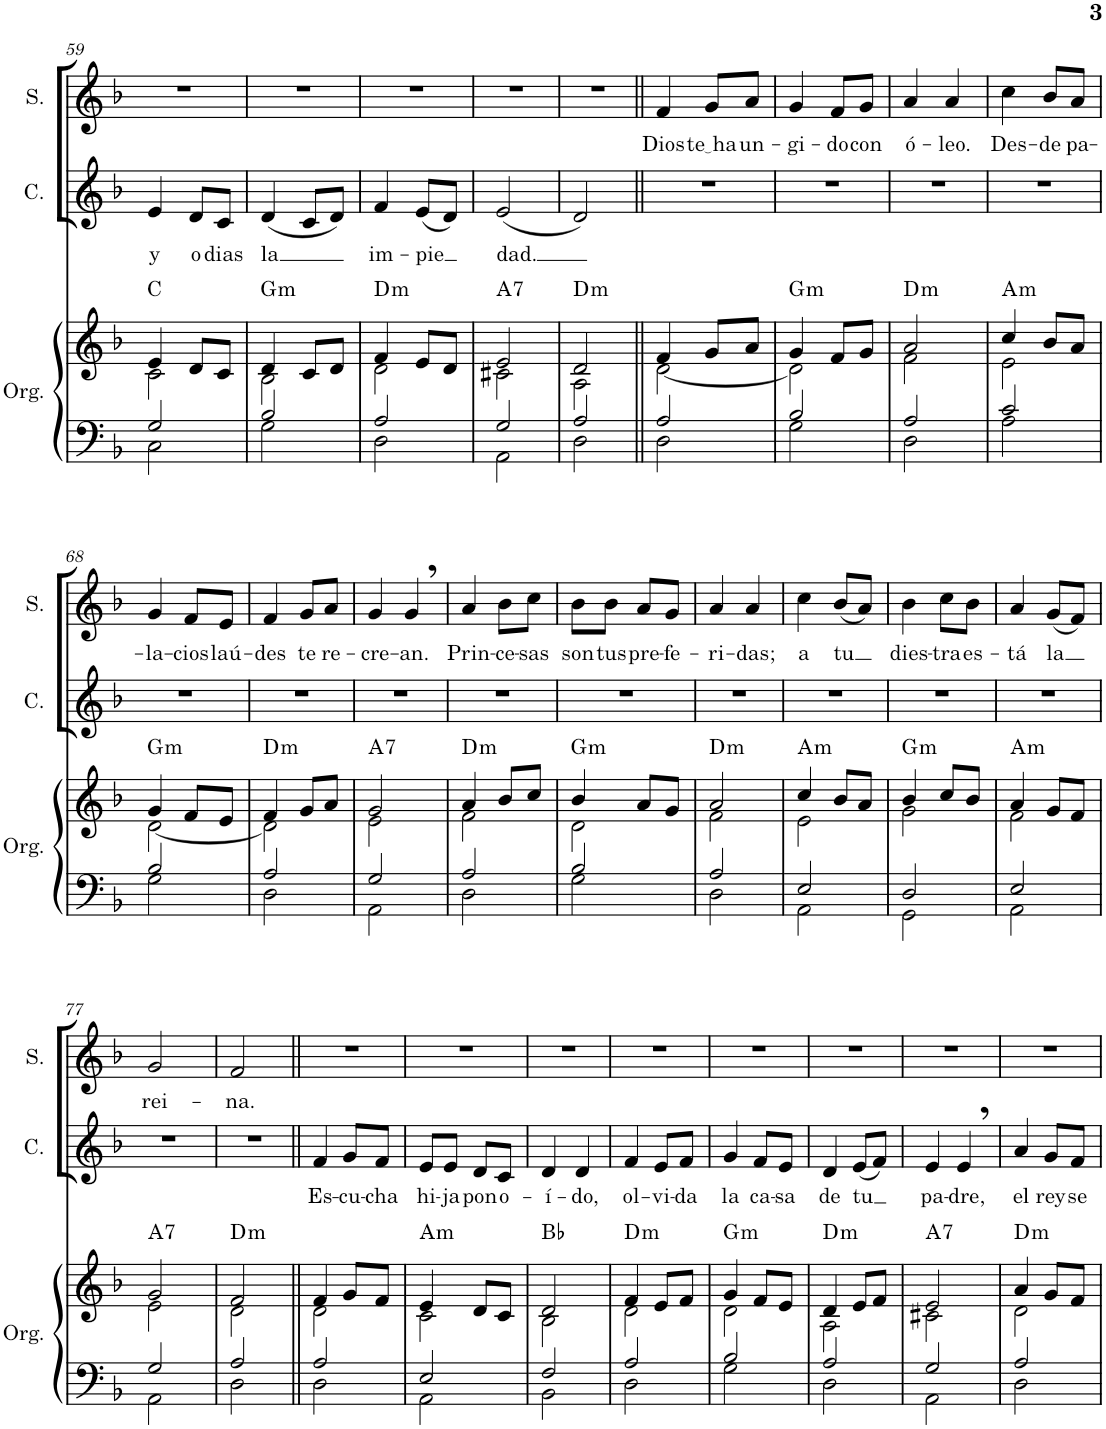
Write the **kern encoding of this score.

**kern	**kern	**harte	**kern	**text	**kern	**text
*part3	*part3	*part3	*part2	*part2	*part1	*part1
*staff4	*staff3	*	*staff2	*staff2	*staff1	*staff1
*I"Órgano	*	*	*I"Contralto	*	*I"Soprano	*
*	*	*	*I'C.	*	*I'S.	*
!!LO:PB:g=z
*clefF4	*clefG2	*	*clefG2	*	*clefG2	*
*k[b-]	*k[b-]	*	*k[b-]	*	*k[b-]	*
*M2/4	*M2/4	*	*M2/4	*	*M2/4	*
=59	=59	=59	=59	=59	=59	=59
*^	*^	*	*	*	*	*
!	!	!	!	!	!	!LO:LY:b	!	!
2G/	2C\	4e/	2c\	C:maj	4e/	y	2r	.
!	!	!	!	!	!	!LO:LY:b	!	!
.	.	8d/L	.	.	8d/L	o	.	.
!	!	!	!	!	!	!LO:LY:b	!	!
.	.	8c/J	.	.	8c/J	-dias	.	.
=60	=60	=60	=60	=60	=60	=60	=60	=60
!	!	!	!	!LO:H:kt=m	!	!LO:LY:b	!	!
2B-/	2G\	4d/	2B-\	G:min	(4d/	la	2r	.
.	.	8c/L	.	.	8c/L	.	.	.
.	.	8d/J	.	.	8d/J)	.	.	.
=61	=61	=61	=61	=61	=61	=61	=61	=61
!	!	!	!	!LO:H:kt=m	!	!LO:LY:b	!	!
2A/	2D\	4f/	2d\	D:min	4f/	im-	2r	.
!	!	!	!	!	!	!LO:LY:b	!	!
.	.	8e/L	.	.	(8e/L	-pie	.	.
.	.	8d/J	.	.	8d/J)	.	.	.
=62	=62	=62	=62	=62	=62	=62	=62	=62
!	!	!	!	!LO:H:kt=7	!	!LO:LY:b	!	!
2G/	2AA\	2e/	2c#X\	A:7	(2e/	-dad.	2r	.
=63	=63	=63	=63	=63	=63	=63	=63	=63
!	!	!	!	!LO:H:kt=m	!	!	!	!
2A/	2D\	2d/	2A\	D:min	2d/)	.	2r	.
=64||	=64||	=64||	=64||	=64||	=64||	=64||	=64||	=64||
!	!	!	!	!	!	!	!	!LO:LY:b
2A/	2D\	4f/	[2d\	.	2r	.	4f/	Dios
!	!	!	!	!	!	!	!	!LO:LY:b
.	.	8g/L	.	.	.	.	8g/L	te ha
!	!	!	!	!	!	!	!	!LO:LY:b
.	.	8a/J	.	.	.	.	8a/J	un-
=65	=65	=65	=65	=65	=65	=65	=65	=65
!	!	!	!	!LO:H:kt=m	!	!	!	!LO:LY:b
2B-/	2G\	4g/	2d\]	G:min	2r	.	4g/	-gi-
!	!	!	!	!	!	!	!	!LO:LY:b
.	.	8f/L	.	.	.	.	8f/L	-do
!	!	!	!	!	!	!	!	!LO:LY:b
.	.	8g/J	.	.	.	.	8g/J	con
=66	=66	=66	=66	=66	=66	=66	=66	=66
!	!	!	!	!LO:H:kt=m	!	!	!	!LO:LY:b
2A/	2D\	2a/	2f\	D:min	2r	.	4a/	ó-
!	!	!	!	!	!	!	!	!LO:LY:b
.	.	.	.	.	.	.	4a/	-leo.
=67	=67	=67	=67	=67	=67	=67	=67	=67
!	!	!	!	!LO:H:kt=m	!	!	!	!LO:LY:b
2c/	2A\	4cc/	2e\	A:min	2r	.	4cc\	Des-
!	!	!	!	!	!	!	!	!LO:LY:b
.	.	8b-/L	.	.	.	.	8b-/L	-de
!	!	!	!	!	!	!	!	!LO:LY:b
.	.	8a/J	.	.	.	.	8a/J	pa-
!!LO:LB:g=z
=68	=68	=68	=68	=68	=68	=68	=68	=68
!	!	!	!	!LO:H:kt=m	!	!	!	!LO:LY:b
2B-/	2G\	4g/	[2d\	G:min	2r	.	4g/	-la-
!	!	!	!	!	!	!	!	!LO:LY:b
.	.	8f/L	.	.	.	.	8f/L	-cios
!	!	!	!	!	!	!	!	!LO:LY:b
.	.	8e/J	.	.	.	.	8e/J	laú-
=69	=69	=69	=69	=69	=69	=69	=69	=69
!	!	!	!	!LO:H:kt=m	!	!	!	!LO:LY:b
2A/	2D\	4f/	2d\]	D:min	2r	.	4f/	-des
!	!	!	!	!	!	!	!	!LO:LY:b
.	.	8g/L	.	.	.	.	8g/L	te
!	!	!	!	!	!	!	!	!LO:LY:b
.	.	8a/J	.	.	.	.	8a/J	re-
=70	=70	=70	=70	=70	=70	=70	=70	=70
!	!	!	!	!LO:H:kt=7	!	!	!	!LO:LY:b
2G/	2AA\	2g/	2e\	A:7	2r	.	4g/	-cre-
!	!	!	!	!	!	!	!	!LO:LY:b
.	.	.	.	.	.	.	4g,/	-an.
=71	=71	=71	=71	=71	=71	=71	=71	=71
!	!	!	!	!LO:H:kt=m	!	!	!	!LO:LY:b
2A/	2D\	4a/	2f\	D:min	2r	.	4a/	Prin-
!	!	!	!	!	!	!	!	!LO:LY:b
.	.	8b-/L	.	.	.	.	8b-\L	-ce-
!	!	!	!	!	!	!	!	!LO:LY:b
.	.	8cc/J	.	.	.	.	8cc\J	-sas
=72	=72	=72	=72	=72	=72	=72	=72	=72
!	!	!	!	!LO:H:kt=m	!	!	!	!LO:LY:b
2B-/	2G\	4b-/	2d\	G:min	2r	.	8b-\L	son
!	!	!	!	!	!	!	!	!LO:LY:b
.	.	.	.	.	.	.	8b-\J	tus
!	!	!	!	!	!	!	!	!LO:LY:b
.	.	8a/L	.	.	.	.	8a/L	pre-
!	!	!	!	!	!	!	!	!LO:LY:b
.	.	8g/J	.	.	.	.	8g/J	-fe-
=73	=73	=73	=73	=73	=73	=73	=73	=73
!	!	!	!	!LO:H:kt=m	!	!	!	!LO:LY:b
2A/	2D\	2a/	2f\	D:min	2r	.	4a/	-ri-
!	!	!	!	!	!	!	!	!LO:LY:b
.	.	.	.	.	.	.	4a/	-das;
=74	=74	=74	=74	=74	=74	=74	=74	=74
!	!	!	!	!LO:H:kt=m	!	!	!	!LO:LY:b
2E/	2AA\	4cc/	2e\	A:min	2r	.	4cc\	a
!	!	!	!	!	!	!	!	!LO:LY:b
.	.	8b-/L	.	.	.	.	(8b-/L	tu
.	.	8a/J	.	.	.	.	8a/J)	.
=75	=75	=75	=75	=75	=75	=75	=75	=75
!	!	!	!	!LO:H:kt=m	!	!	!	!LO:LY:b
2D/	2GG\	4b-/	2g\	G:min	2r	.	4b-\	dies-
!	!	!	!	!	!	!	!	!LO:LY:b
.	.	8cc/L	.	.	.	.	8cc\L	-tra
!	!	!	!	!	!	!	!	!LO:LY:b
.	.	8b-/J	.	.	.	.	8b-\J	es-
=76	=76	=76	=76	=76	=76	=76	=76	=76
!	!	!	!	!LO:H:kt=m	!	!	!	!LO:LY:b
2E/	2AA\	4a/	2f\	A:min	2r	.	4a/	-tá
!	!	!	!	!	!	!	!	!LO:LY:b
.	.	8g/L	.	.	.	.	(8g/L	la
.	.	8f/J	.	.	.	.	8f/J)	.
!!LO:LB:g=z
=77	=77	=77	=77	=77	=77	=77	=77	=77
!	!	!	!	!LO:H:kt=7	!	!	!	!LO:LY:b
2G/	2AA\	2g/	2e\	A:7	2r	.	2g/	rei-
=78	=78	=78	=78	=78	=78	=78	=78	=78
!	!	!	!	!LO:H:kt=m	!	!	!	!LO:LY:b
2A/	2D\	2f/	2d\	D:min	2r	.	2f/	-na.
=79||	=79||	=79||	=79||	=79||	=79||	=79||	=79||	=79||
!	!	!	!	!	!	!LO:LY:b	!	!
2A/	2D\	4f/	2d\	.	4f/	Es-	2r	.
!	!	!	!	!	!	!LO:LY:b	!	!
.	.	8g/L	.	.	8g/L	-cu-	.	.
!	!	!	!	!	!	!LO:LY:b	!	!
.	.	8f/J	.	.	8f/J	-cha	.	.
=80	=80	=80	=80	=80	=80	=80	=80	=80
!	!	!	!	!LO:H:kt=m	!	!LO:LY:b	!	!
2E/	2AA\	4e/	2c\	A:min	8e/L	hi-	2r	.
!	!	!	!	!	!	!LO:LY:b	!	!
.	.	.	.	.	8e/J	-ja	.	.
!	!	!	!	!	!	!LO:LY:b	!	!
.	.	8d/L	.	.	8d/L	pon	.	.
!	!	!	!	!	!	!LO:LY:b	!	!
.	.	8c/J	.	.	8c/J	o-	.	.
=81	=81	=81	=81	=81	=81	=81	=81	=81
!	!	!	!	!	!	!LO:LY:b	!	!
2F/	2BB-\	2d/	2B-\	Bb:maj	4d/	-í-	2r	.
!	!	!	!	!	!	!LO:LY:b	!	!
.	.	.	.	.	4d/	-do,	.	.
=82	=82	=82	=82	=82	=82	=82	=82	=82
!	!	!	!	!LO:H:kt=m	!	!LO:LY:b	!	!
2A/	2D\	4f/	2d\	D:min	4f/	ol-	2r	.
!	!	!	!	!	!	!LO:LY:b	!	!
.	.	8e/L	.	.	8e/L	-vi-	.	.
!	!	!	!	!	!	!LO:LY:b	!	!
.	.	8f/J	.	.	8f/J	-da	.	.
=83	=83	=83	=83	=83	=83	=83	=83	=83
!	!	!	!	!LO:H:kt=m	!	!LO:LY:b	!	!
2B-/	2G\	4g/	2d\	G:min	4g/	la	2r	.
!	!	!	!	!	!	!LO:LY:b	!	!
.	.	8f/L	.	.	8f/L	ca-	.	.
!	!	!	!	!	!	!LO:LY:b	!	!
.	.	8e/J	.	.	8e/J	-sa	.	.
=84	=84	=84	=84	=84	=84	=84	=84	=84
!	!	!	!	!LO:H:kt=m	!	!LO:LY:b	!	!
2A/	2D\	4d/	2A\	D:min	4d/	de	2r	.
!	!	!	!	!	!	!LO:LY:b	!	!
.	.	8e/L	.	.	(8e/L	-tu	.	.
.	.	8f/J	.	.	8f/J)	.	.	.
=85	=85	=85	=85	=85	=85	=85	=85	=85
!	!	!	!	!LO:H:kt=7	!	!LO:LY:b	!	!
2G/	2AA\	2e/	2c#X\	A:7	4e/	pa-	2r	.
!	!	!	!	!	!	!LO:LY:b	!	!
.	.	.	.	.	4e,/	-dre,	.	.
=86	=86	=86	=86	=86	=86	=86	=86	=86
!	!	!	!	!LO:H:kt=m	!	!LO:LY:b	!	!
2A/	2D\	4a/	2d\	D:min	4a/	el	2r	.
!	!	!	!	!	!	!LO:LY:b	!	!
.	.	8g/L	.	.	8g/L	rey	.	.
!	!	!	!	!	!	!LO:LY:b	!	!
.	.	8f/J	.	.	8f/J	se	.	.
*v	*v	*	*	*	*	*	*	*
*	*v	*v	*	*	*	*	*
=	=	=	=	=	=	=
*-	*-	*-	*-	*-	*-	*-
